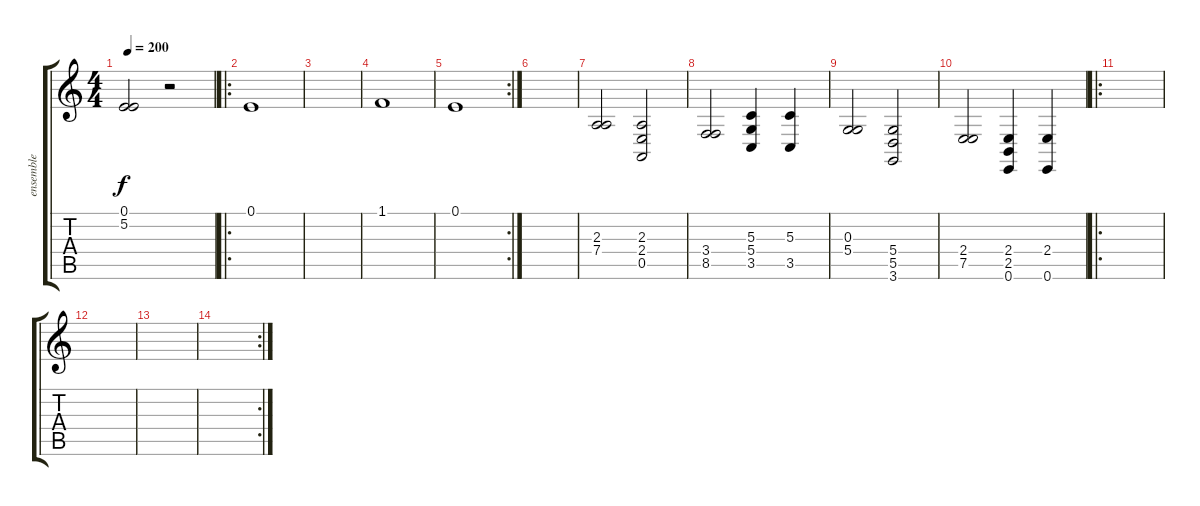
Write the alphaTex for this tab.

\track ("ensemble" "ensemble") {instrument stringensemble1}
\staff {score tabs}
\tuning (E4 B3 G3 D3 A2 E2) {hide}
\ts (4 4)
\tempo 200
\clef g2
\ks c
(0.1{t} 5.2).2{dy f} r.2 |
\ro
0.1.1 |
|
1.1.1 |
\rc 2
0.1.1 |
|
(2.3 7.4).2 (2.3 2.4 0.5).2 |
(3.4 8.5).2 (5.3 5.4 3.5).4 (5.3 3.5).4 |
(0.3 5.4).2 (5.4 5.5 3.6).2 |
(2.4 7.5).2 (2.4 2.5 0.6).4 (2.4 0.6).4 |
\ro
|
|
|
\rc 2
